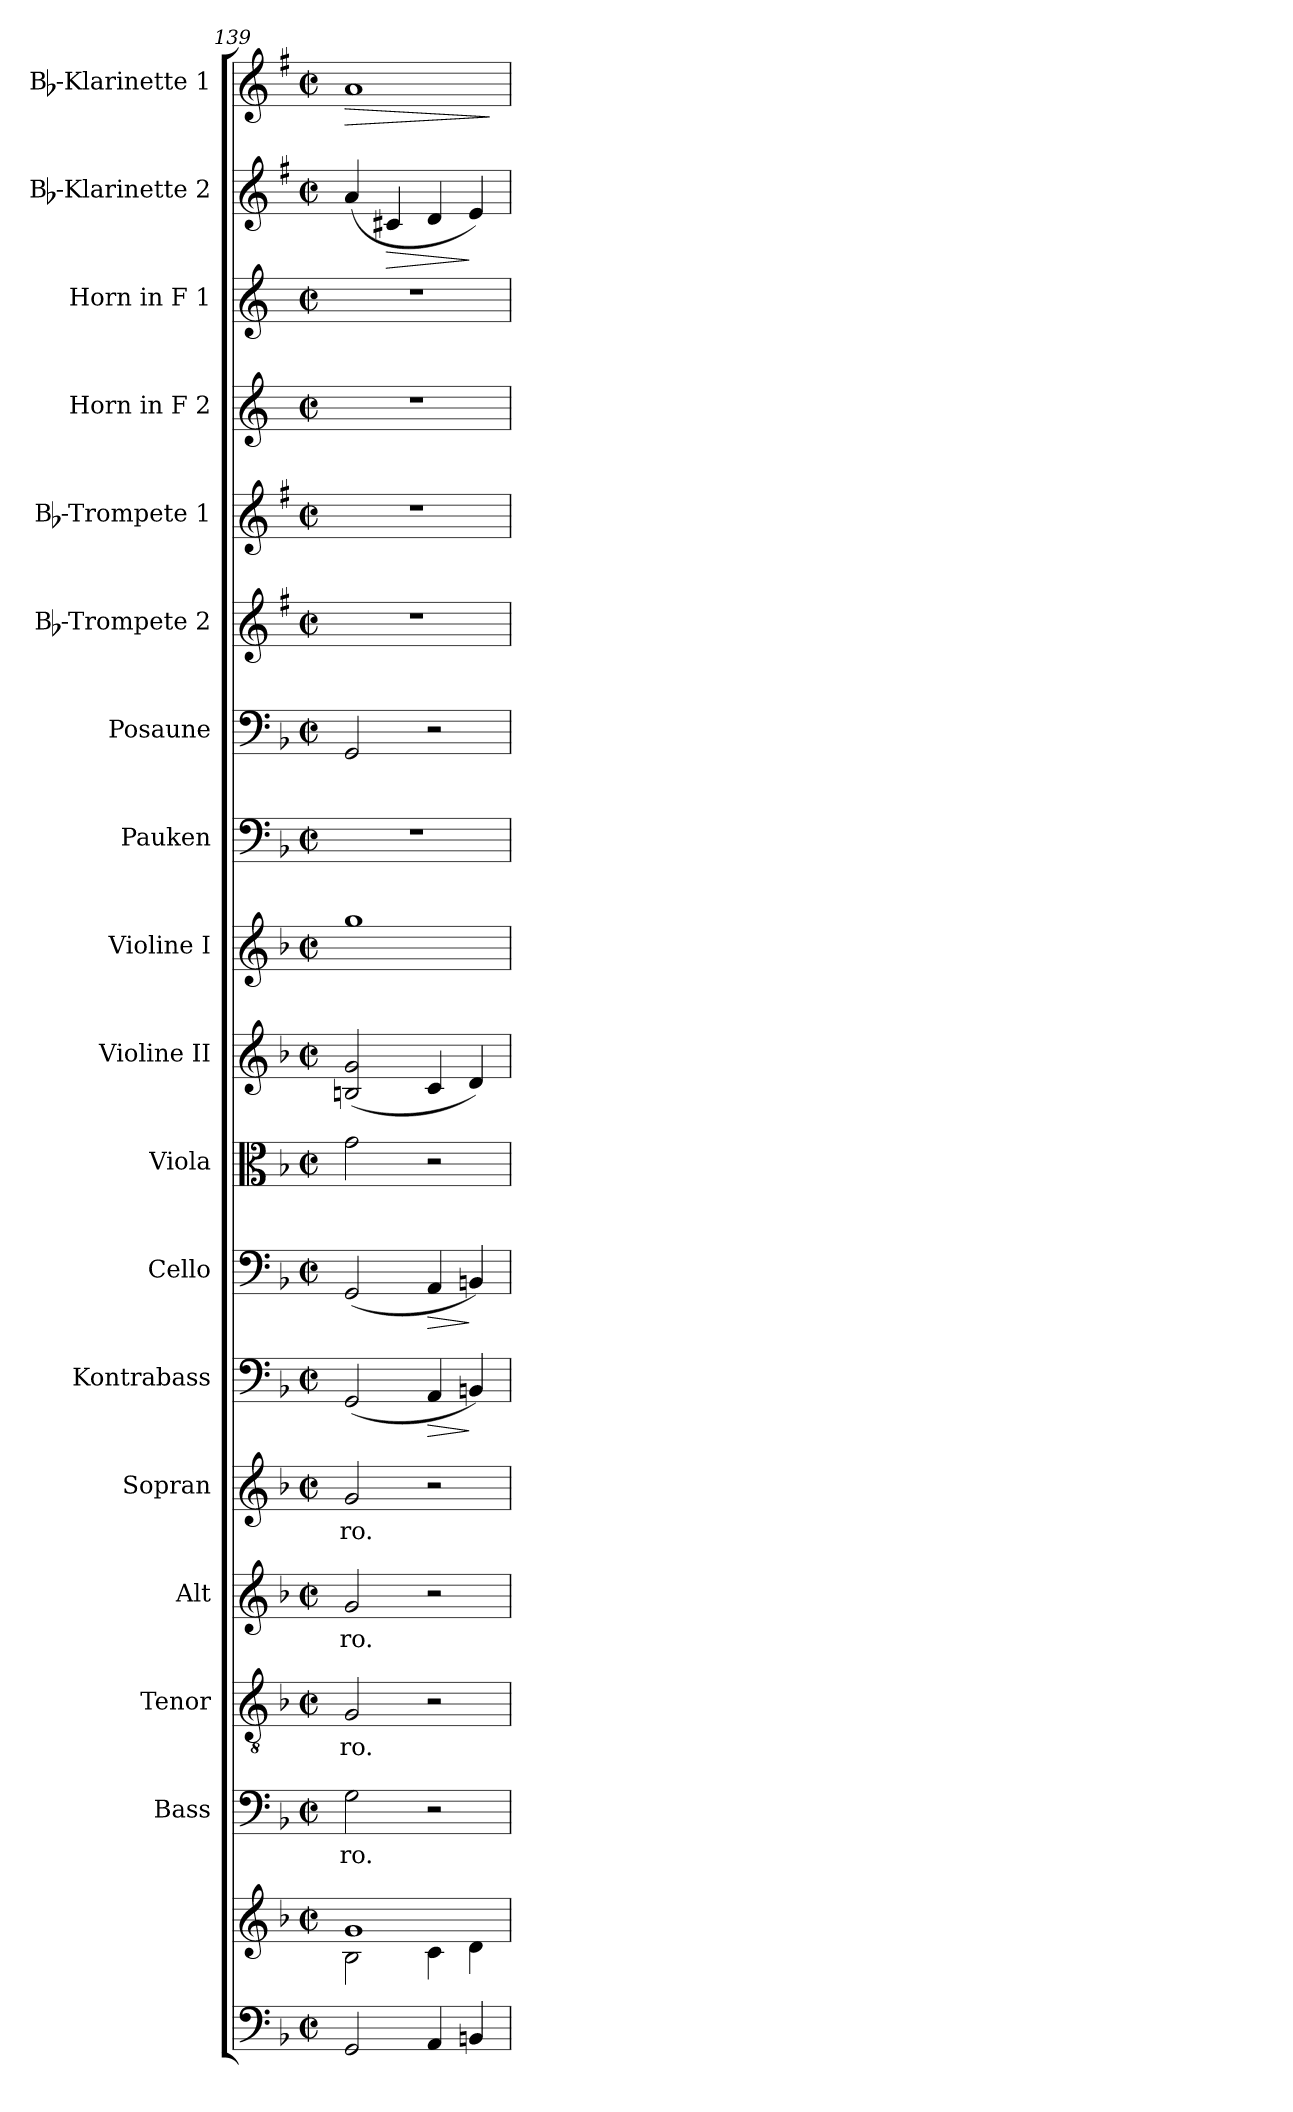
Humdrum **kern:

**kern	**kern	**kern	**text	**kern	**text	**kern	**text	**kern	**text	**kern	**dynam	**kern	**dynam	**kern	**kern	**kern	**kern	**kern	**kern	**kern	**kern	**kern	**kern	**dynam	**kern	**dynam
*part18	*part18	*part17	*part17	*part16	*part16	*part15	*part15	*part14	*part14	*part13	*part13	*part12	*part12	*part11	*part10	*part9	*part8	*part7	*part6	*part5	*part4	*part3	*part2	*part2	*part1	*part1
*staff19	*staff18	*staff17	*staff17	*staff16	*staff16	*staff15	*staff15	*staff14	*staff14	*staff13	*staff13	*staff12	*staff12	*staff11	*staff10	*staff9	*staff8	*staff7	*staff6	*staff5	*staff4	*staff3	*staff2	*staff2	*staff1	*staff1
*	*	*I"Bass	*	*I"Tenor	*	*I"Alt	*	*I"Sopran	*	*I"Kontrabass	*	*I"Cello	*	*I"Viola	*I"Violine II	*I"Violine I	*I"Pauken	*I"Posaune	*I"Bb-Trompete 2	*I"Bb-Trompete 1	*I"Horn in F 2	*I"Horn in F 1	*I"Bb-Klarinette 2	*	*I"Bb-Klarinette 1	*
*	*	*I'B.	*	*I'T.	*	*I'A.	*	*I'S.	*	*I'Kb.	*	*	*	*I'Vla.	*I'Vl. II	*I'Vl. I	*I'Pk.	*I'Pos.	*I'Bb Trp. 2	*I'Bb Trp. 1	*	*	*I'Bb Kl. 2	*	*I'Bb Kl. 1	*
*clefF4	*clefG2	*clefF4	*	*clefGv2	*	*clefG2	*	*clefG2	*	*clefF4	*	*clefF4	*	*clefC3	*clefG2	*clefG2	*clefF4	*clefF4	*clefG2	*clefG2	*clefG2	*clefG2	*clefG2	*	*clefG2	*
*	*	*	*	*	*	*	*	*	*	*ITrd7c12	*	*	*	*	*	*	*	*	*ITrd1c2	*ITrd1c2	*ITrd4c7	*ITrd4c7	*ITrd1c2	*	*ITrd1c2	*
*k[b-]	*k[b-]	*k[b-]	*	*k[b-]	*	*k[b-]	*	*k[b-]	*	*k[b-]	*	*k[b-]	*	*k[b-]	*k[b-]	*k[b-]	*k[b-]	*k[b-]	*k[b-]	*k[b-]	*k[b-]	*k[b-]	*k[b-]	*	*k[b-]	*
*F:	*F:	*F:	*	*F:	*	*F:	*	*F:	*	*F:	*	*F:	*	*F:	*F:	*F:	*F:	*F:	*F:	*F:	*F:	*F:	*F:	*	*F:	*
*M2/2	*M2/2	*M2/2	*	*M2/2	*	*M2/2	*	*M2/2	*	*M2/2	*	*M2/2	*	*M2/2	*M2/2	*M2/2	*M2/2	*M2/2	*M2/2	*M2/2	*M2/2	*M2/2	*M2/2	*	*M2/2	*
*met(c|)	*met(c|)	*met(c|)	*	*met(c|)	*	*met(c|)	*	*met(c|)	*	*met(c|)	*	*met(c|)	*	*met(c|)	*met(c|)	*met(c|)	*met(c|)	*met(c|)	*met(c|)	*met(c|)	*met(c|)	*met(c|)	*met(c|)	*	*met(c|)	*
=139	=139	=139	=139	=139	=139	=139	=139	=139	=139	=139	=139	=139	=139	=139	=139	=139	=139	=139	=139	=139	=139	=139	=139	=139	=139	=139
*	*^	*	*	*	*	*	*	*	*	*	*	*	*	*	*	*	*	*	*	*	*	*	*	*	*	*
!	!	!	!	!LO:LY:b	!	!LO:LY:b	!	!LO:LY:b	!	!LO:LY:b	!	!	!	!	!	!	!	!	!	!	!	!	!	!	!	!	!LO:HP:b
2GG/	1g	2B-\	2G\	-ro.	2G/	-ro.	2g/	-ro.	2g/	-ro.	(<2GGG/	.	(<2GG/	.	2g\	(<2Bn/ 2g/	1gg	1r	2GG/	1r	1r	1r	1r	(<4g/	.	1g	>
!	!	!	!	!	!	!	!	!	!	!	!	!	!	!	!	!	!	!	!	!	!	!	!	!	!LO:HP:b	!	!
.	.	.	.	.	.	.	.	.	.	.	.	.	.	.	.	.	.	.	.	.	.	.	.	4Bn/	>	.	.
!	!	!	!	!	!	!	!	!	!	!	!	!LO:HP:b	!	!LO:HP:b	!	!	!	!	!	!	!	!	!	!	!	!	!
4AA/	.	4c\	2r	.	2r	.	2r	.	2r	.	4AAA/	>	4AA/	>	2r	4c/	.	.	2r	.	.	.	.	4c/	.	.	.
4BBn/	.	4d\	.	.	.	.	.	.	.	.	4BBBn/)	]	4BBn/)	]	.	4d/)	.	.	.	.	.	.	.	4d/)	]	.	.
*	*v	*v	*	*	*	*	*	*	*	*	*	*	*	*	*	*	*	*	*	*	*	*	*	*	*	*	*
.	.	.	.	.	.	.	.	.	.	.	.	.	.	.	.	.	.	.	.	.	.	.	.	.	.	]
=	=	=	=	=	=	=	=	=	=	=	=	=	=	=	=	=	=	=	=	=	=	=	=	=	=	=
*-	*-	*-	*-	*-	*-	*-	*-	*-	*-	*-	*-	*-	*-	*-	*-	*-	*-	*-	*-	*-	*-	*-	*-	*-	*-	*-
